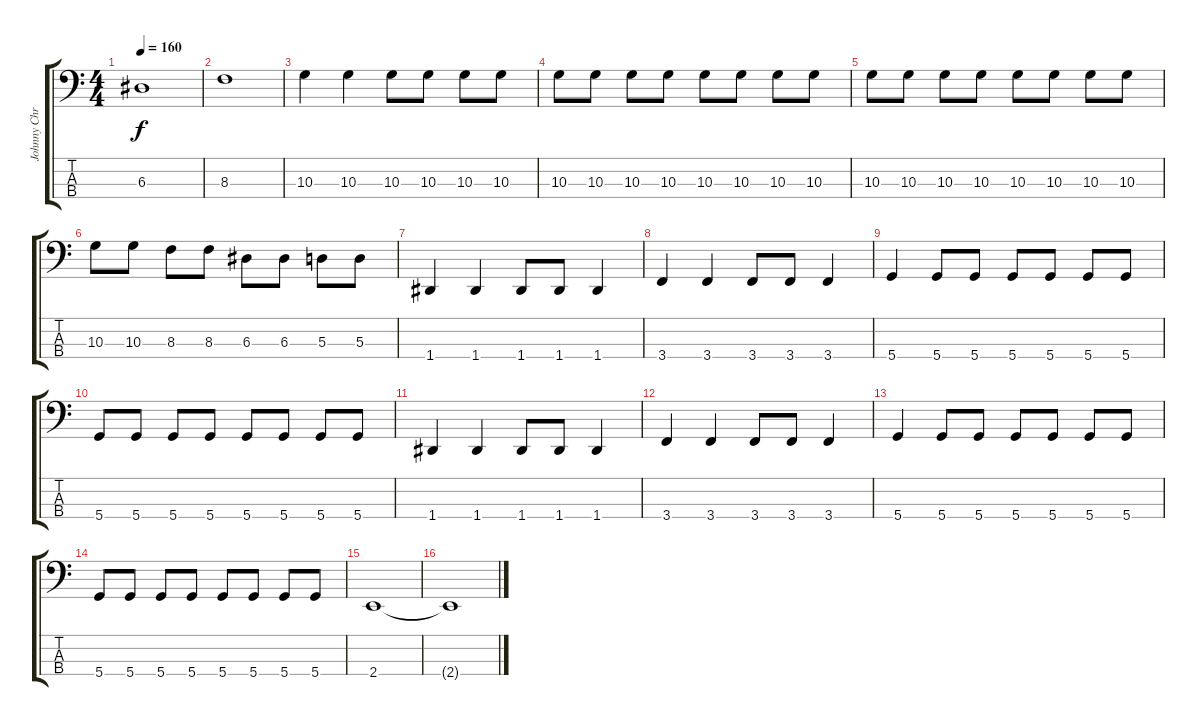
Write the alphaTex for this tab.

\track ("Johnny Christ" "Johnny Chr") {instrument electricbasspick}
\staff {score tabs}
\tuning (G2 D2 A1 D1) {hide}
\ts (4 4)
\tempo 160
\clef f4
\ks c
6.3.1{dy f} |
8.3.1 |
10.3.4 10.3.4 10.3.8 10.3.8 10.3.8 10.3.8 |
10.3.8 10.3.8 10.3.8 10.3.8 10.3.8 10.3.8 10.3.8 10.3.8 |
10.3.8 10.3.8 10.3.8 10.3.8 10.3.8 10.3.8 10.3.8 10.3.8 |
10.3.8 10.3.8 8.3.8 8.3.8 6.3.8 6.3.8 5.3.8 5.3.8 |
1.4.4 1.4.4 1.4.8 1.4.8 1.4.4 |
3.4.4 3.4.4 3.4.8 3.4.8 3.4.4 |
5.4.4 5.4.8 5.4.8 5.4.8 5.4.8 5.4.8 5.4.8 |
5.4.8 5.4.8 5.4.8 5.4.8 5.4.8 5.4.8 5.4.8 5.4.8 |
1.4.4 1.4.4 1.4.8 1.4.8 1.4.4 |
3.4.4 3.4.4 3.4.8 3.4.8 3.4.4 |
5.4.4 5.4.8 5.4.8 5.4.8 5.4.8 5.4.8 5.4.8 |
5.4.8 5.4.8 5.4.8 5.4.8 5.4.8 5.4.8 5.4.8 5.4.8 |
2.4.1 |
2.4{t}.1
